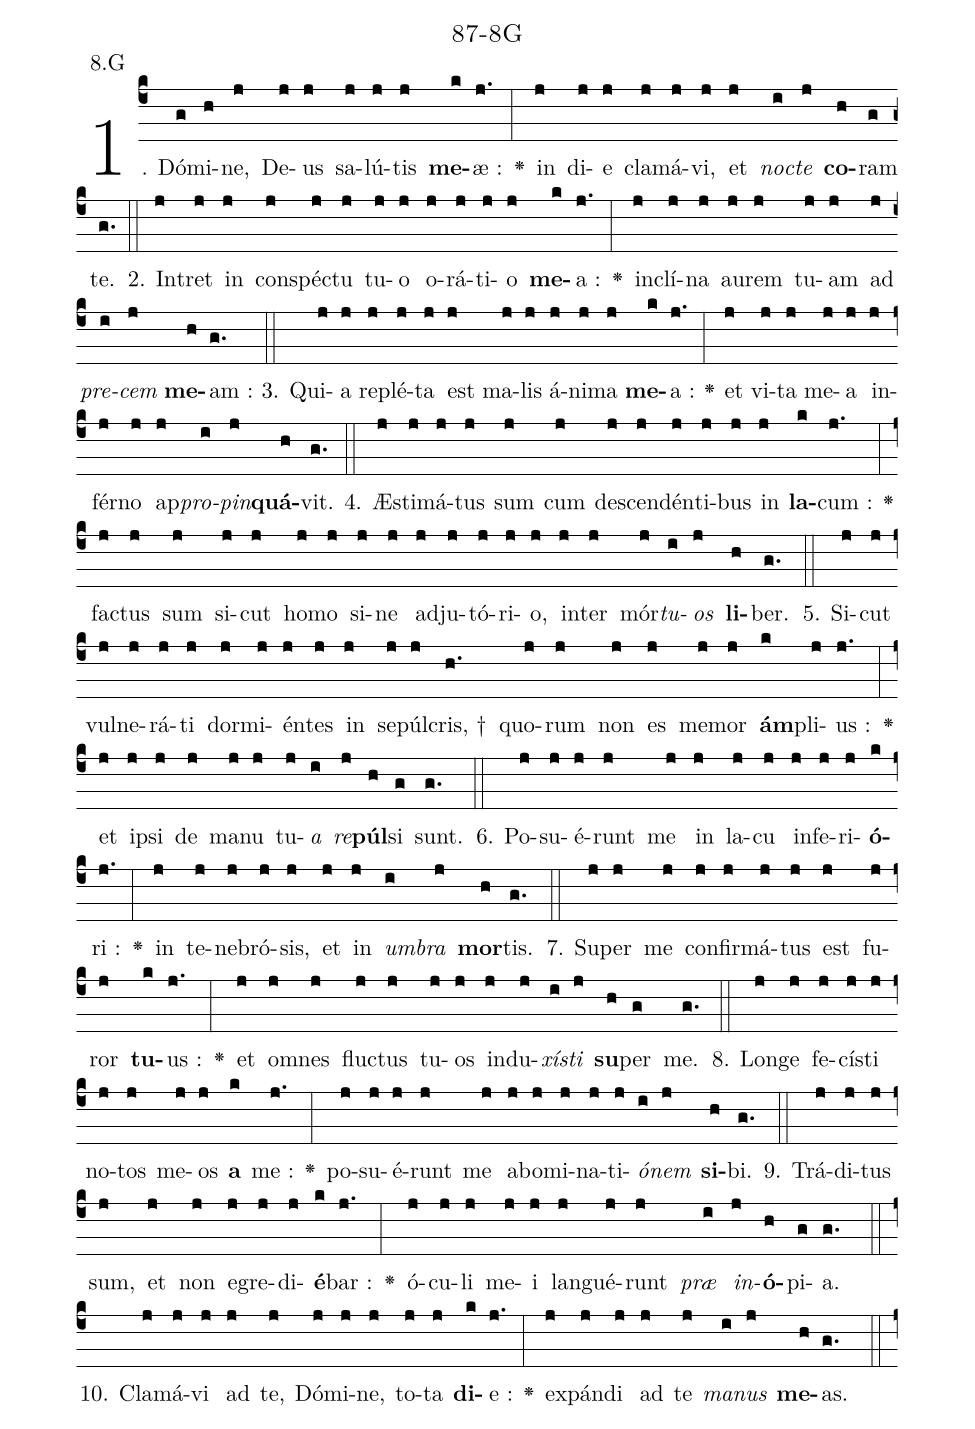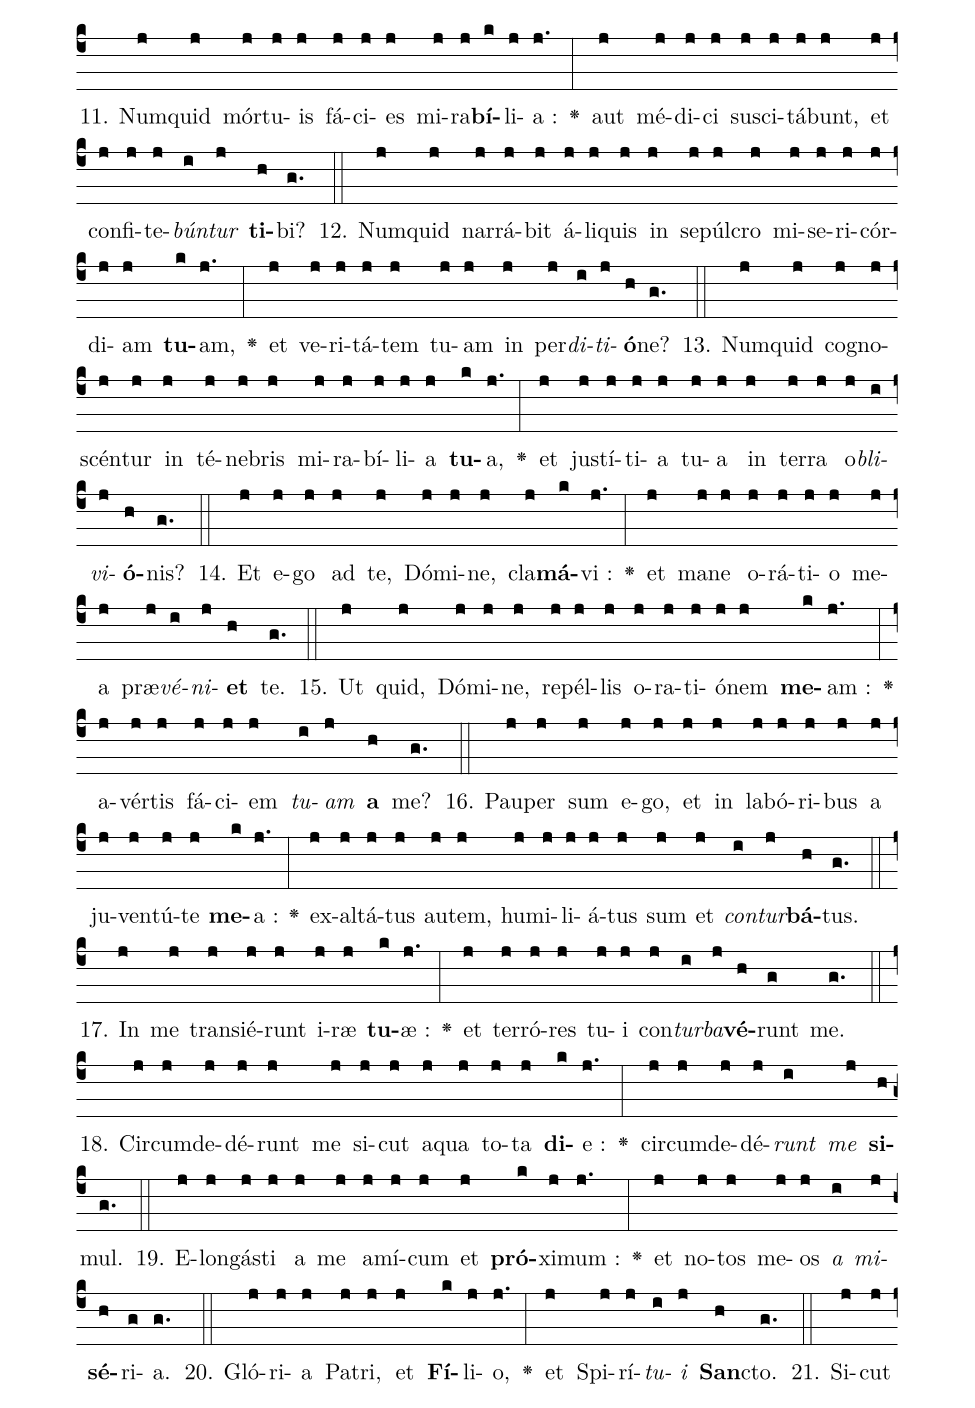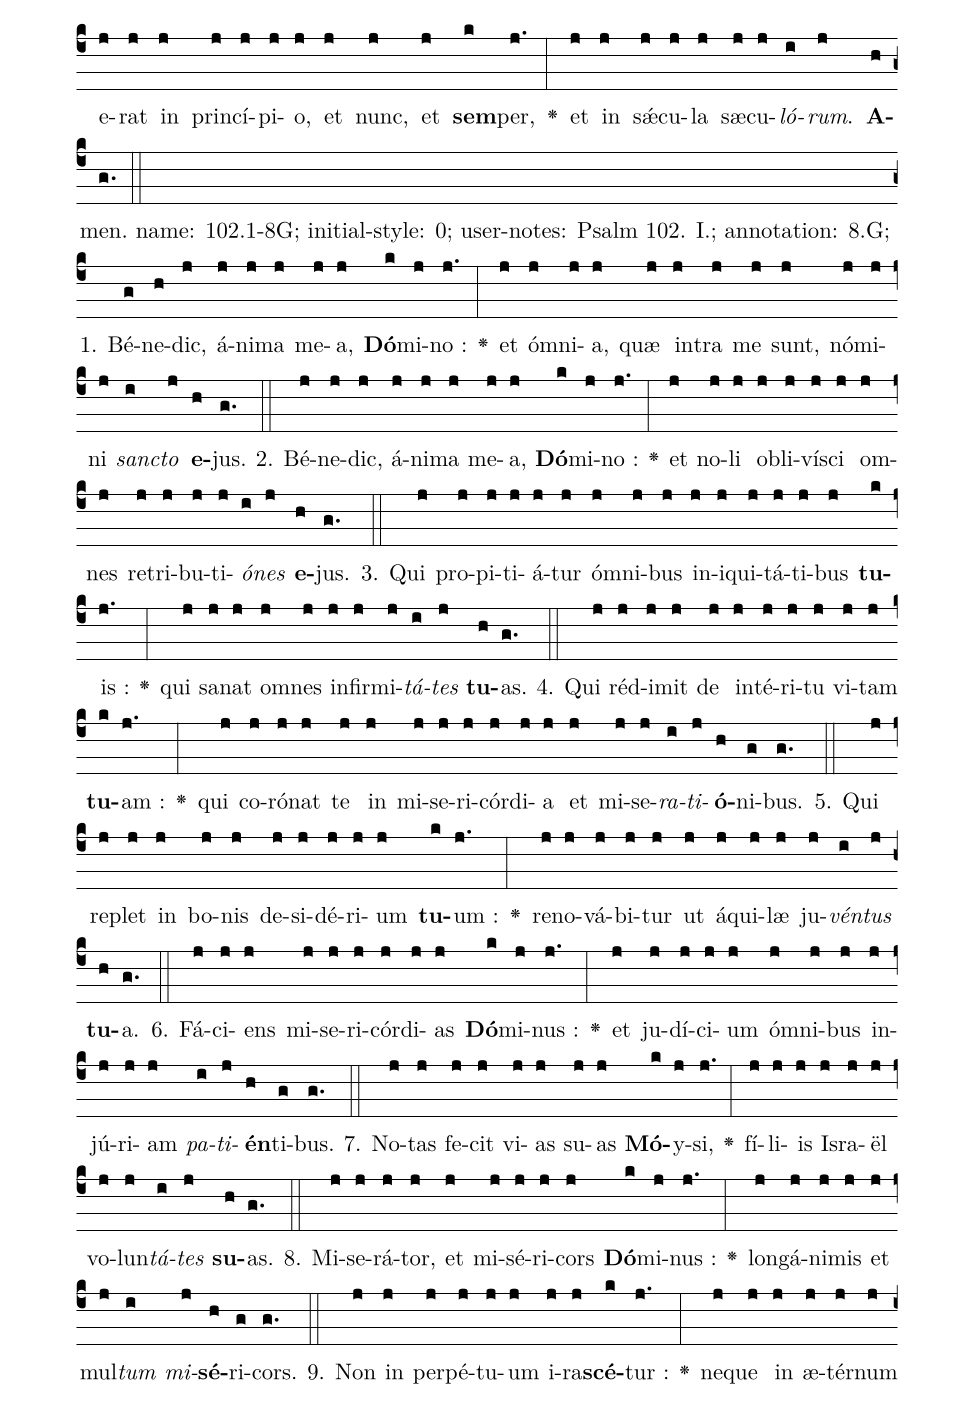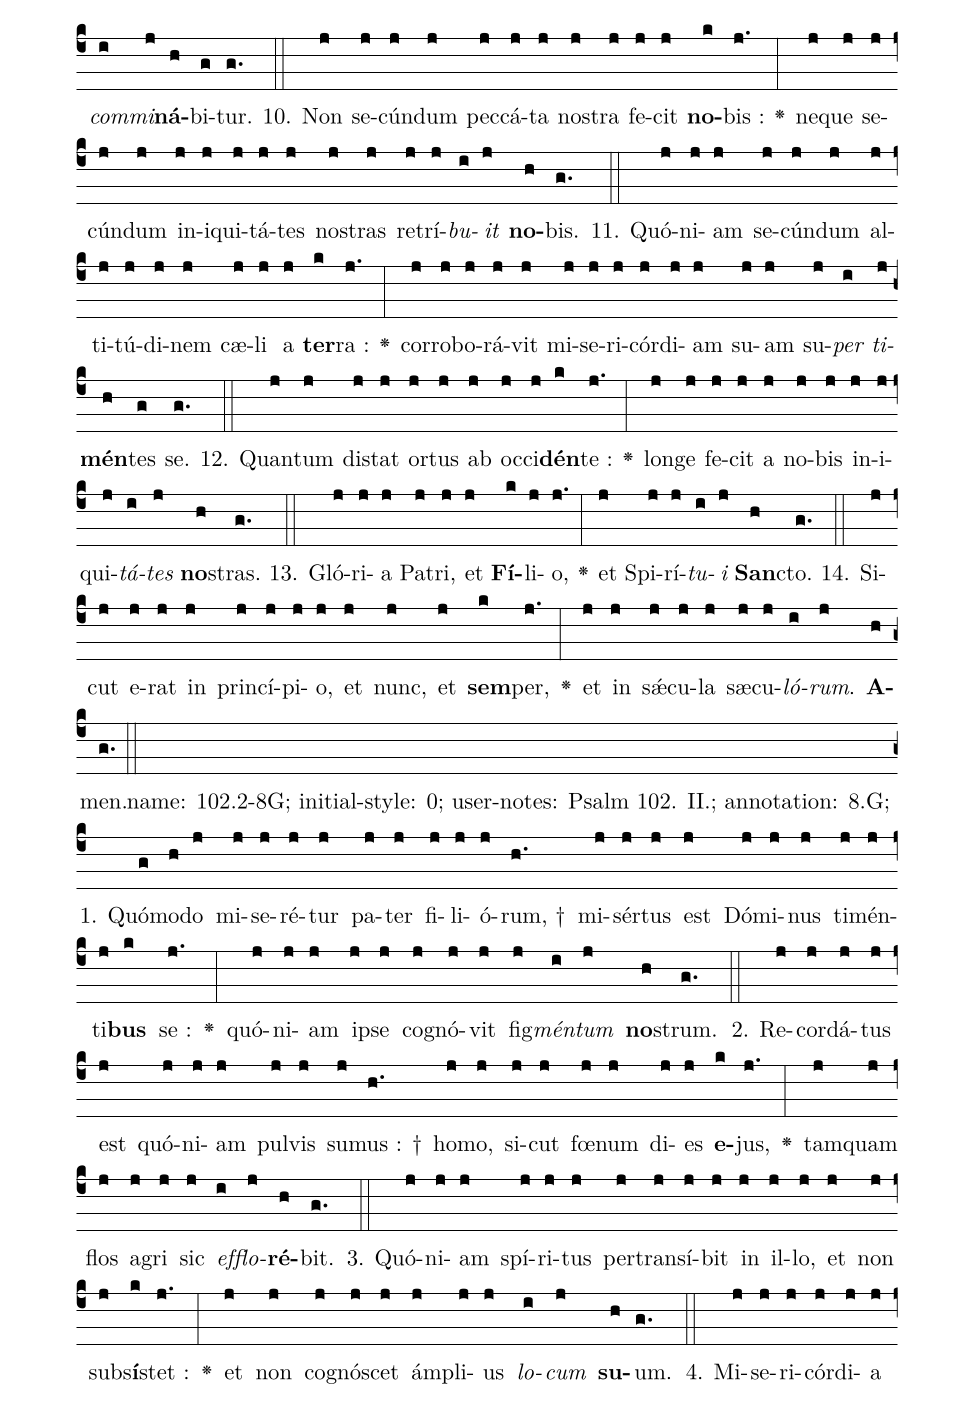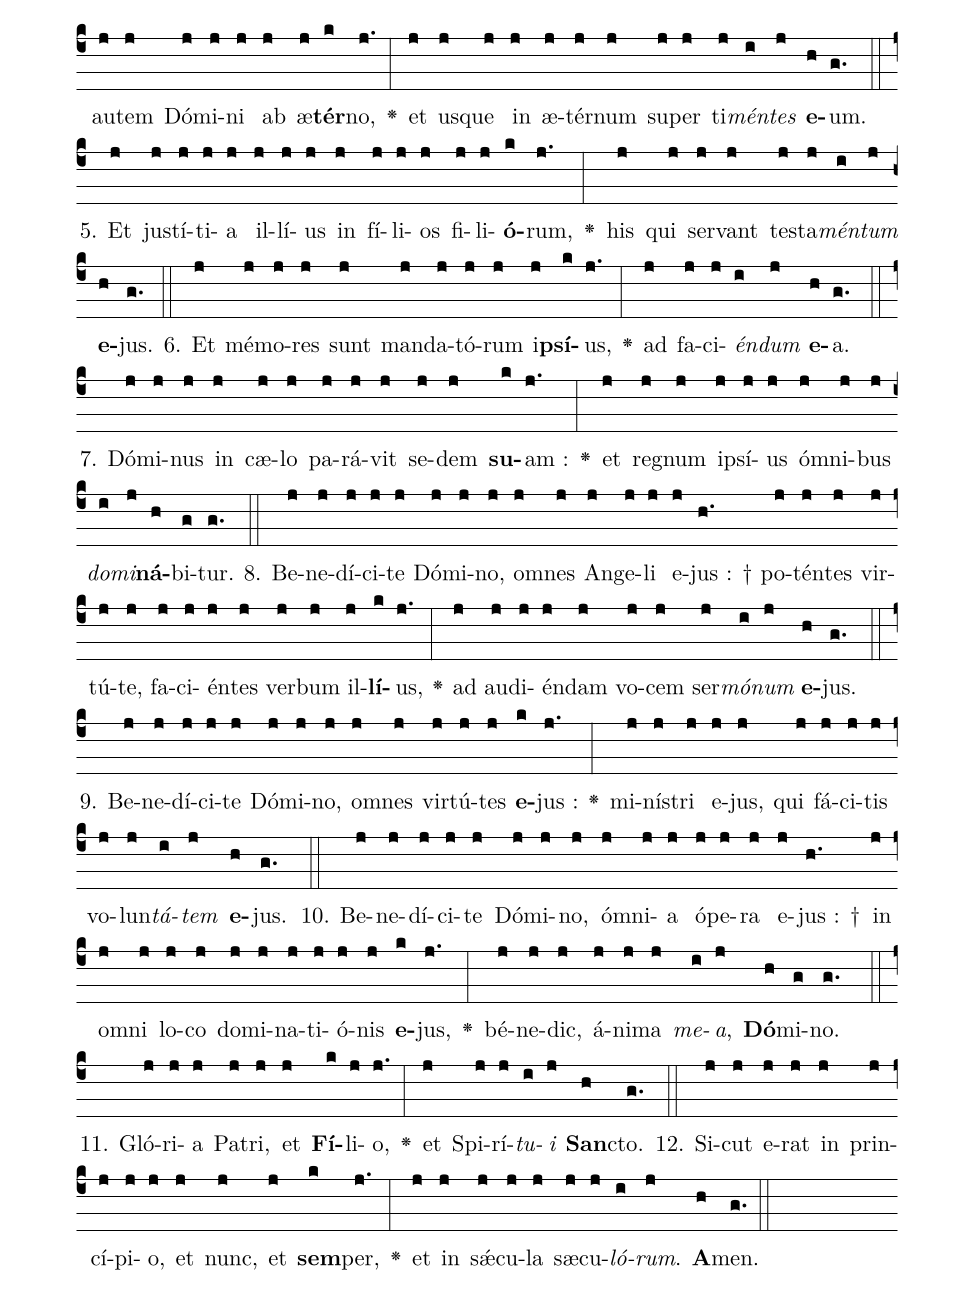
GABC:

name: 87-8G;
annotation: 8.G;
%%
(c4)1. Dó(g)mi(h)ne,(j) De(j)us(j) sa(j)lú(j)tis(j) <b>me</b>(k)æ :(j.) <v>\greheightstar</v>(:) in(j) di(j)e(j) cla(j)má(j)vi,(j) et(j) <i>no</i>(i)<i>cte</i>(j) <b>co</b>(h)ram(g) te.(g.) (::)
2. In(j)tret(j) in(j) con(j)spé(j)ctu(j) tu(j)o(j) o(j)rá(j)ti(j)o(j) <b>me</b>(k)a :(j.) <v>\greheightstar</v>(:) in(j)clí(j)na(j) au(j)rem(j) tu(j)am(j) ad(j) <i>pre</i>(i)<i>cem</i>(j) <b>me</b>(h)am :(g.) (::)
3. Qui(j)a(j) re(j)plé(j)ta(j) est(j) ma(j)lis(j) á(j)ni(j)ma(j) <b>me</b>(k)a :(j.) <v>\greheightstar</v>(:) et(j) vi(j)ta(j) me(j)a(j) in(j)fér(j)no(j) ap(j)<i>pro</i>(i)<i>pin</i>(j)<b>quá</b>(h)vit.(g.) (::)
4. Æ(j)sti(j)má(j)tus(j) sum(j) cum(j) de(j)scen(j)dén(j)ti(j)bus(j) in(j) <b>la</b>(k)cum :(j.) <v>\greheightstar</v>(:) fa(j)ctus(j) sum(j) si(j)cut(j) ho(j)mo(j) si(j)ne(j) ad(j)ju(j)tó(j)ri(j)o,(j) in(j)ter(j) mór(j)<i>tu</i>(i)<i>os</i>(j) <b>li</b>(h)ber.(g.) (::)
5. Si(j)cut(j) vul(j)ne(j)rá(j)ti(j) dor(j)mi(j)én(j)tes(j) in(j) se(j)púl(j)cris, †(h.) quo(j)rum(j) non(j) es(j) me(j)mor(j) <b>ám</b>(k)pli(j)us :(j.) <v>\greheightstar</v>(:) et(j) i(j)psi(j) de(j) ma(j)nu(j) tu(j)<i>a</i>(i) <i>re</i>(j)<b>púl</b>(h)si(g) sunt.(g.) (::)
6. Po(j)su(j)é(j)runt(j) me(j) in(j) la(j)cu(j) in(j)fe(j)ri(j)<b>ó</b>(k)ri :(j.) <v>\greheightstar</v>(:) in(j) te(j)ne(j)bró(j)sis,(j) et(j) in(j) <i>um</i>(i)<i>bra</i>(j) <b>mor</b>(h)tis.(g.) (::)
7. Su(j)per(j) me(j) con(j)fir(j)má(j)tus(j) est(j) fu(j)ror(j) <b>tu</b>(k)us :(j.) <v>\greheightstar</v>(:) et(j) om(j)nes(j) flu(j)ctus(j) tu(j)os(j) in(j)du(j)<i>xí</i>(i)<i>sti</i>(j) <b>su</b>(h)per(g) me.(g.) (::)
8. Lon(j)ge(j) fe(j)cí(j)sti(j) no(j)tos(j) me(j)os(j) <b>a</b>(k) me :(j.) <v>\greheightstar</v>(:) po(j)su(j)é(j)runt(j) me(j) a(j)bo(j)mi(j)na(j)ti(j)<i>ó</i>(i)<i>nem</i>(j) <b>si</b>(h)bi.(g.) (::)
9. Trá(j)di(j)tus(j) sum,(j) et(j) non(j) e(j)gre(j)di(j)<b>é</b>(k)bar :(j.) <v>\greheightstar</v>(:) ó(j)cu(j)li(j) me(j)i(j) lan(j)gué(j)runt(j) <i>præ</i>(i) <i>in</i>(j)<b>ó</b>(h)pi(g)a.(g.) (::)
10. Cla(j)má(j)vi(j) ad(j) te,(j) Dó(j)mi(j)ne,(j) to(j)ta(j) <b>di</b>(k)e :(j.) <v>\greheightstar</v>(:) ex(j)pán(j)di(j) ad(j) te(j) <i>ma</i>(i)<i>nus</i>(j) <b>me</b>(h)as.(g.) (::)
11. Num(j)quid(j) mór(j)tu(j)is(j) fá(j)ci(j)es(j) mi(j)ra(j)<b>bí</b>(k)li(j)a :(j.) <v>\greheightstar</v>(:) aut(j) mé(j)di(j)ci(j) sus(j)ci(j)tá(j)bunt,(j) et(j) con(j)fi(j)te(j)<i>bún</i>(i)<i>tur</i>(j) <b>ti</b>(h)bi?(g.) (::)
12. Num(j)quid(j) nar(j)rá(j)bit(j) á(j)li(j)quis(j) in(j) se(j)púl(j)cro(j) mi(j)se(j)ri(j)cór(j)di(j)am(j) <b>tu</b>(k)am,(j.) <v>\greheightstar</v>(:) et(j) ve(j)ri(j)tá(j)tem(j) tu(j)am(j) in(j) per(j)<i>di</i>(i)<i>ti</i>(j)<b>ó</b>(h)ne?(g.) (::)
13. Num(j)quid(j) co(j)gno(j)scén(j)tur(j) in(j) té(j)ne(j)bris(j) mi(j)ra(j)bí(j)li(j)a(j) <b>tu</b>(k)a,(j.) <v>\greheightstar</v>(:) et(j) ju(j)stí(j)ti(j)a(j) tu(j)a(j) in(j) ter(j)ra(j) o(j)<i>bli</i>(i)<i>vi</i>(j)<b>ó</b>(h)nis?(g.) (::)
14. Et(j) e(j)go(j) ad(j) te,(j) Dó(j)mi(j)ne,(j) cla(j)<b>má</b>(k)vi :(j.) <v>\greheightstar</v>(:) et(j) ma(j)ne(j) o(j)rá(j)ti(j)o(j) me(j)a(j) præ(j)<i>vé</i>(i)<i>ni</i>(j)<b>et</b>(h) te.(g.) (::)
15. Ut(j) quid,(j) Dó(j)mi(j)ne,(j) re(j)pél(j)lis(j) o(j)ra(j)ti(j)ó(j)nem(j) <b>me</b>(k)am :(j.) <v>\greheightstar</v>(:) a(j)vér(j)tis(j) fá(j)ci(j)em(j) <i>tu</i>(i)<i>am</i>(j) <b>a</b>(h) me?(g.) (::)
16. Pau(j)per(j) sum(j) e(j)go,(j) et(j) in(j) la(j)bó(j)ri(j)bus(j) a(j) ju(j)ven(j)tú(j)te(j) <b>me</b>(k)a :(j.) <v>\greheightstar</v>(:) ex(j)al(j)tá(j)tus(j) au(j)tem,(j) hu(j)mi(j)li(j)á(j)tus(j) sum(j) et(j) <i>con</i>(i)<i>tur</i>(j)<b>bá</b>(h)tus.(g.) (::)
17. In(j) me(j) trans(j)ié(j)runt(j) i(j)ræ(j) <b>tu</b>(k)æ :(j.) <v>\greheightstar</v>(:) et(j) ter(j)ró(j)res(j) tu(j)i(j) con(j)<i>tur</i>(i)<i>ba</i>(j)<b>vé</b>(h)runt(g) me.(g.) (::)
18. Cir(j)cum(j)de(j)dé(j)runt(j) me(j) si(j)cut(j) a(j)qua(j) to(j)ta(j) <b>di</b>(k)e :(j.) <v>\greheightstar</v>(:) cir(j)cum(j)de(j)dé(j)<i>runt</i>(i) <i>me</i>(j) <b>si</b>(h)mul.(g.) (::)
19. E(j)lon(j)gá(j)sti(j) a(j) me(j) a(j)mí(j)cum(j) et(j) <b>pró</b>(k)xi(j)mum :(j.) <v>\greheightstar</v>(:) et(j) no(j)tos(j) me(j)os(j) <i>a</i>(i) <i>mi</i>(j)<b>sé</b>(h)ri(g)a.(g.) (::)
20. Gló(j)ri(j)a(j) Pa(j)tri,(j) et(j) <b>Fí</b>(k)li(j)o,(j.) <v>\greheightstar</v>(:) et(j) Spi(j)rí(j)<i>tu</i>(i)<i>i</i>(j) <b>San</b>(h)cto.(g.) (::)
21. Si(j)cut(j) e(j)rat(j) in(j) prin(j)cí(j)pi(j)o,(j) et(j) nunc,(j) et(j) <b>sem</b>(k)per,(j.) <v>\greheightstar</v>(:) et(j) in(j) s<sp>'ae</sp>(j)cu(j)la(j) sæ(j)cu(j)<i>ló</i>(i)<i>rum</i>.(j) <b>A</b>(h)men.(g.) (::)

name: 102.1-8G;
initial-style: 0;
user-notes: Psalm 102. I.;
annotation: 8.G;
%%
(c4)1. Bé(g)ne(h)dic,(j) á(j)ni(j)ma(j) me(j)a,(j) <b>Dó</b>(k)mi(j)no :(j.) <v>\greheightstar</v>(:) et(j) óm(j)ni(j)a,(j) quæ(j) in(j)tra(j) me(j) sunt,(j) nó(j)mi(j)ni(j) <i>san</i>(i)<i>cto</i>(j) <b>e</b>(h)jus.(g.) (::)
2. Bé(j)ne(j)dic,(j) á(j)ni(j)ma(j) me(j)a,(j) <b>Dó</b>(k)mi(j)no :(j.) <v>\greheightstar</v>(:) et(j) no(j)li(j) o(j)bli(j)ví(j)sci(j) om(j)nes(j) re(j)tri(j)bu(j)ti(j)<i>ó</i>(i)<i>nes</i>(j) <b>e</b>(h)jus.(g.) (::)
3. Qui(j) pro(j)pi(j)ti(j)á(j)tur(j) óm(j)ni(j)bus(j) in(j)i(j)qui(j)tá(j)ti(j)bus(j) <b>tu</b>(k)is :(j.) <v>\greheightstar</v>(:) qui(j) sa(j)nat(j) om(j)nes(j) in(j)fir(j)mi(j)<i>tá</i>(i)<i>tes</i>(j) <b>tu</b>(h)as.(g.) (::)
4. Qui(j) réd(j)i(j)mit(j) de(j) in(j)té(j)ri(j)tu(j) vi(j)tam(j) <b>tu</b>(k)am :(j.) <v>\greheightstar</v>(:) qui(j) co(j)ró(j)nat(j) te(j) in(j) mi(j)se(j)ri(j)cór(j)di(j)a(j) et(j) mi(j)se(j)<i>ra</i>(i)<i>ti</i>(j)<b>ó</b>(h)ni(g)bus.(g.) (::)
5. Qui(j) re(j)plet(j) in(j) bo(j)nis(j) de(j)si(j)dé(j)ri(j)um(j) <b>tu</b>(k)um :(j.) <v>\greheightstar</v>(:) re(j)no(j)vá(j)bi(j)tur(j) ut(j) á(j)qui(j)læ(j) ju(j)<i>vén</i>(i)<i>tus</i>(j) <b>tu</b>(h)a.(g.) (::)
6. Fá(j)ci(j)ens(j) mi(j)se(j)ri(j)cór(j)di(j)as(j) <b>Dó</b>(k)mi(j)nus :(j.) <v>\greheightstar</v>(:) et(j) ju(j)dí(j)ci(j)um(j) óm(j)ni(j)bus(j) in(j)jú(j)ri(j)am(j) <i>pa</i>(i)<i>ti</i>(j)<b>én</b>(h)ti(g)bus.(g.) (::)
7. No(j)tas(j) fe(j)cit(j) vi(j)as(j) su(j)as(j) <b>Mó</b>(k)y(j)si,(j.) <v>\greheightstar</v>(:) fí(j)li(j)is(j) Is(j)ra(j)ël(j) vo(j)lun(j)<i>tá</i>(i)<i>tes</i>(j) <b>su</b>(h)as.(g.) (::)
8. Mi(j)se(j)rá(j)tor,(j) et(j) mi(j)sé(j)ri(j)cors(j) <b>Dó</b>(k)mi(j)nus :(j.) <v>\greheightstar</v>(:) lon(j)gá(j)ni(j)mis(j) et(j) mul(j)<i>tum</i>(i) <i>mi</i>(j)<b>sé</b>(h)ri(g)cors.(g.) (::)
9. Non(j) in(j) per(j)pé(j)tu(j)um(j) i(j)ra(j)<b>scé</b>(k)tur :(j.) <v>\greheightstar</v>(:) ne(j)que(j) in(j) æ(j)tér(j)num(j) <i>com</i>(i)<i>mi</i>(j)<b>ná</b>(h)bi(g)tur.(g.) (::)
10. Non(j) se(j)cún(j)dum(j) pec(j)cá(j)ta(j) no(j)stra(j) fe(j)cit(j) <b>no</b>(k)bis :(j.) <v>\greheightstar</v>(:) ne(j)que(j) se(j)cún(j)dum(j) in(j)i(j)qui(j)tá(j)tes(j) no(j)stras(j) re(j)trí(j)<i>bu</i>(i)<i>it</i>(j) <b>no</b>(h)bis.(g.) (::)
11. Quó(j)ni(j)am(j) se(j)cún(j)dum(j) al(j)ti(j)tú(j)di(j)nem(j) cæ(j)li(j) a(j) <b>ter</b>(k)ra :(j.) <v>\greheightstar</v>(:) cor(j)ro(j)bo(j)rá(j)vit(j) mi(j)se(j)ri(j)cór(j)di(j)am(j) su(j)am(j) su(j)<i>per</i>(i) <i>ti</i>(j)<b>mén</b>(h)tes(g) se.(g.) (::)
12. Quan(j)tum(j) di(j)stat(j) or(j)tus(j) ab(j) oc(j)ci(j)<b>dén</b>(k)te :(j.) <v>\greheightstar</v>(:) lon(j)ge(j) fe(j)cit(j) a(j) no(j)bis(j) in(j)i(j)qui(j)<i>tá</i>(i)<i>tes</i>(j) <b>no</b>(h)stras.(g.) (::)
13. Gló(j)ri(j)a(j) Pa(j)tri,(j) et(j) <b>Fí</b>(k)li(j)o,(j.) <v>\greheightstar</v>(:) et(j) Spi(j)rí(j)<i>tu</i>(i)<i>i</i>(j) <b>San</b>(h)cto.(g.) (::)
14. Si(j)cut(j) e(j)rat(j) in(j) prin(j)cí(j)pi(j)o,(j) et(j) nunc,(j) et(j) <b>sem</b>(k)per,(j.) <v>\greheightstar</v>(:) et(j) in(j) s<sp>'ae</sp>(j)cu(j)la(j) sæ(j)cu(j)<i>ló</i>(i)<i>rum</i>.(j) <b>A</b>(h)men.(g.) (::)

name: 102.2-8G;
initial-style: 0;
user-notes: Psalm 102. II.;
annotation: 8.G;
%%
(c4)1. Quó(g)mo(h)do(j) mi(j)se(j)ré(j)tur(j) pa(j)ter(j) fi(j)li(j)ó(j)rum, †(h.) mi(j)sér(j)tus(j) est(j) Dó(j)mi(j)nus(j) ti(j)mén(j)ti(j)<b>bus</b>(k) se :(j.) <v>\greheightstar</v>(:) quó(j)ni(j)am(j) i(j)pse(j) co(j)gnó(j)vit(j) fig(j)<i>mén</i>(i)<i>tum</i>(j) <b>no</b>(h)strum.(g.) (::)
2. Re(j)cor(j)dá(j)tus(j) est(j) quó(j)ni(j)am(j) pul(j)vis(j) su(j)mus : †(h.) ho(j)mo,(j) si(j)cut(j) fœ(j)num(j) di(j)es(j) <b>e</b>(k)jus,(j.) <v>\greheightstar</v>(:) tam(j)quam(j) flos(j) a(j)gri(j) sic(j) <i>ef</i>(i)<i>flo</i>(j)<b>ré</b>(h)bit.(g.) (::)
3. Quó(j)ni(j)am(j) spí(j)ri(j)tus(j) per(j)tran(j)sí(j)bit(j) in(j) il(j)lo,(j) et(j) non(j) subs(j)<b>í</b>(k)stet :(j.) <v>\greheightstar</v>(:) et(j) non(j) co(j)gnó(j)scet(j) ám(j)pli(j)us(j) <i>lo</i>(i)<i>cum</i>(j) <b>su</b>(h)um.(g.) (::)
4. Mi(j)se(j)ri(j)cór(j)di(j)a(j) au(j)tem(j) Dó(j)mi(j)ni(j) ab(j) æ(j)<b>tér</b>(k)no,(j.) <v>\greheightstar</v>(:) et(j) us(j)que(j) in(j) æ(j)tér(j)num(j) su(j)per(j) ti(j)<i>mén</i>(i)<i>tes</i>(j) <b>e</b>(h)um.(g.) (::)
5. Et(j) ju(j)stí(j)ti(j)a(j) il(j)lí(j)us(j) in(j) fí(j)li(j)os(j) fi(j)li(j)<b>ó</b>(k)rum,(j.) <v>\greheightstar</v>(:) his(j) qui(j) ser(j)vant(j) te(j)sta(j)<i>mén</i>(i)<i>tum</i>(j) <b>e</b>(h)jus.(g.) (::)
6. Et(j) mé(j)mo(j)res(j) sunt(j) man(j)da(j)tó(j)rum(j) i(j)<b>psí</b>(k)us,(j.) <v>\greheightstar</v>(:) ad(j) fa(j)ci(j)<i>én</i>(i)<i>dum</i>(j) <b>e</b>(h)a.(g.) (::)
7. Dó(j)mi(j)nus(j) in(j) cæ(j)lo(j) pa(j)rá(j)vit(j) se(j)dem(j) <b>su</b>(k)am :(j.) <v>\greheightstar</v>(:) et(j) re(j)gnum(j) i(j)psí(j)us(j) óm(j)ni(j)bus(j) <i>do</i>(i)<i>mi</i>(j)<b>ná</b>(h)bi(g)tur.(g.) (::)
8. Be(j)ne(j)dí(j)ci(j)te(j) Dó(j)mi(j)no,(j) om(j)nes(j) An(j)ge(j)li(j) e(j)jus : †(h.) po(j)tén(j)tes(j) vir(j)tú(j)te,(j) fa(j)ci(j)én(j)tes(j) ver(j)bum(j) il(j)<b>lí</b>(k)us,(j.) <v>\greheightstar</v>(:) ad(j) au(j)di(j)én(j)dam(j) vo(j)cem(j) ser(j)<i>mó</i>(i)<i>num</i>(j) <b>e</b>(h)jus.(g.) (::)
9. Be(j)ne(j)dí(j)ci(j)te(j) Dó(j)mi(j)no,(j) om(j)nes(j) vir(j)tú(j)tes(j) <b>e</b>(k)jus :(j.) <v>\greheightstar</v>(:) mi(j)ní(j)stri(j) e(j)jus,(j) qui(j) fá(j)ci(j)tis(j) vo(j)lun(j)<i>tá</i>(i)<i>tem</i>(j) <b>e</b>(h)jus.(g.) (::)
10. Be(j)ne(j)dí(j)ci(j)te(j) Dó(j)mi(j)no,(j) óm(j)ni(j)a(j) ó(j)pe(j)ra(j) e(j)jus : †(h.) in(j) om(j)ni(j) lo(j)co(j) do(j)mi(j)na(j)ti(j)ó(j)nis(j) <b>e</b>(k)jus,(j.) <v>\greheightstar</v>(:) bé(j)ne(j)dic,(j) á(j)ni(j)ma(j) <i>me</i>(i)<i>a</i>,(j) <b>Dó</b>(h)mi(g)no.(g.) (::)
11. Gló(j)ri(j)a(j) Pa(j)tri,(j) et(j) <b>Fí</b>(k)li(j)o,(j.) <v>\greheightstar</v>(:) et(j) Spi(j)rí(j)<i>tu</i>(i)<i>i</i>(j) <b>San</b>(h)cto.(g.) (::)
12. Si(j)cut(j) e(j)rat(j) in(j) prin(j)cí(j)pi(j)o,(j) et(j) nunc,(j) et(j) <b>sem</b>(k)per,(j.) <v>\greheightstar</v>(:) et(j) in(j) s<sp>'ae</sp>(j)cu(j)la(j) sæ(j)cu(j)<i>ló</i>(i)<i>rum</i>.(j) <b>A</b>(h)men.(g.) (::)
